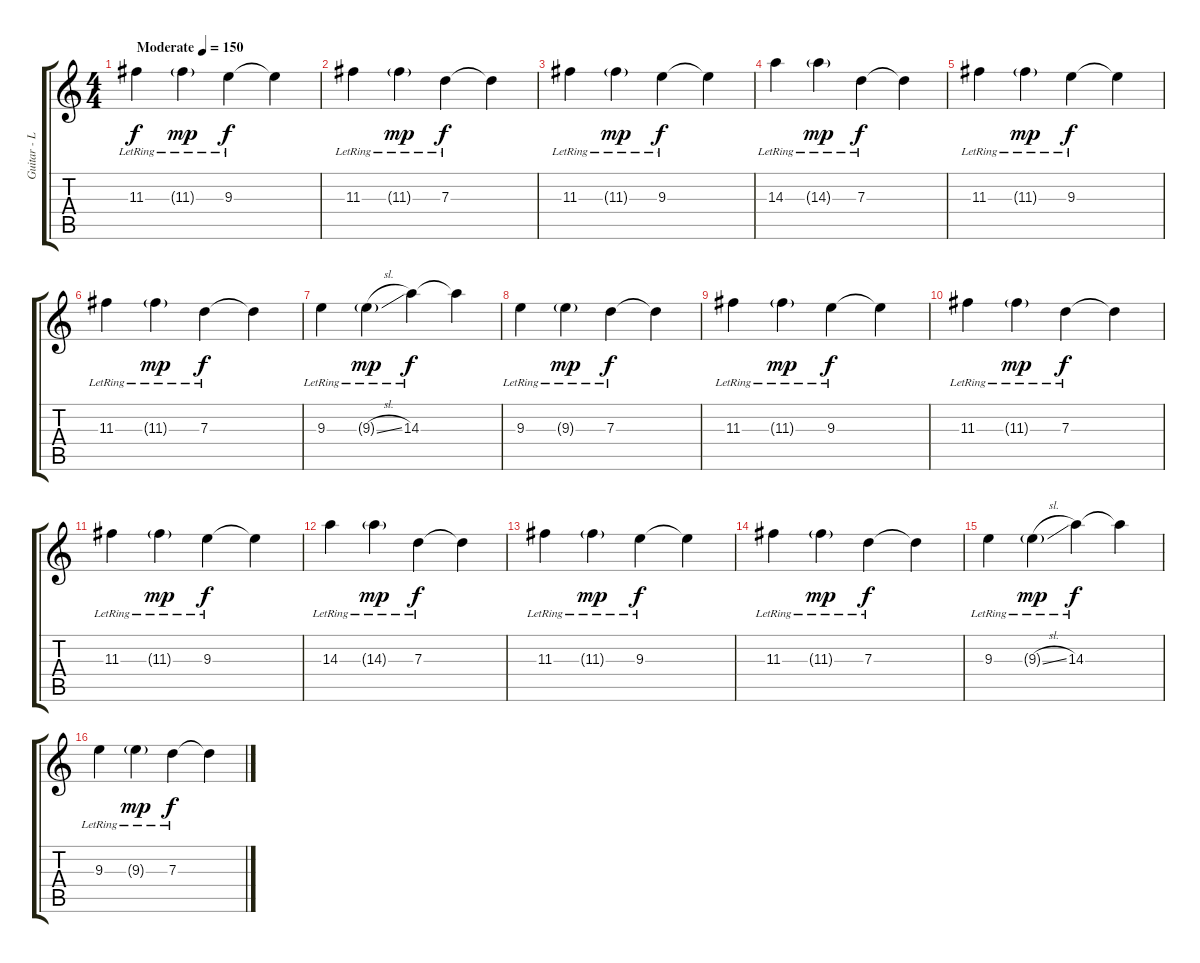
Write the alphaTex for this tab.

\track ("Guitar - Left" "Guitar - L") {instrument distortionguitar}
\staff {score tabs}
\tuning (E4 B3 G3 D3 A2 E2) {hide}
\ts (4 4)
\tempo (150 "Moderate")
\clef g2
\ks c
11.3{lr}.4{dy f instrument distortionguitar} 11.3{g lr}.4{dy mp} 9.3{lr}.4{dy f} 9.3{t}.4 |
11.3{lr}.4 11.3{g lr}.4{dy mp} 7.3{lr}.4{dy f} 7.3{t}.4 |
11.3{lr}.4 11.3{g lr}.4{dy mp} 9.3{lr}.4{dy f} 9.3{t}.4 |
14.3{lr}.4 14.3{g lr}.4{dy mp} 7.3{lr}.4{dy f} 7.3{t}.4 |
11.3{lr}.4 11.3{g lr}.4{dy mp} 9.3{lr}.4{dy f} 9.3{t}.4 |
11.3{lr}.4 11.3{g lr}.4{dy mp} 7.3{lr}.4{dy f} 7.3{t}.4 |
9.3{lr}.4 9.3{sl g lr}.4{dy mp} 14.3{lr}.4{dy f} 14.3{t}.4 |
9.3{lr}.4 9.3{g lr}.4{dy mp} 7.3{lr}.4{dy f} 7.3{t}.4 |
11.3{lr}.4 11.3{g lr}.4{dy mp} 9.3{lr}.4{dy f} 9.3{t}.4 |
11.3{lr}.4 11.3{g lr}.4{dy mp} 7.3{lr}.4{dy f} 7.3{t}.4 |
11.3{lr}.4 11.3{g lr}.4{dy mp} 9.3{lr}.4{dy f} 9.3{t}.4 |
14.3{lr}.4 14.3{g lr}.4{dy mp} 7.3{lr}.4{dy f} 7.3{t}.4 |
11.3{lr}.4 11.3{g lr}.4{dy mp} 9.3{lr}.4{dy f} 9.3{t}.4 |
11.3{lr}.4 11.3{g lr}.4{dy mp} 7.3{lr}.4{dy f} 7.3{t}.4 |
9.3{lr}.4 9.3{sl g lr}.4{dy mp} 14.3{lr}.4{dy f} 14.3{t}.4 |
9.3{lr}.4 9.3{g lr}.4{dy mp} 7.3{lr}.4{dy f} 7.3{t}.4
